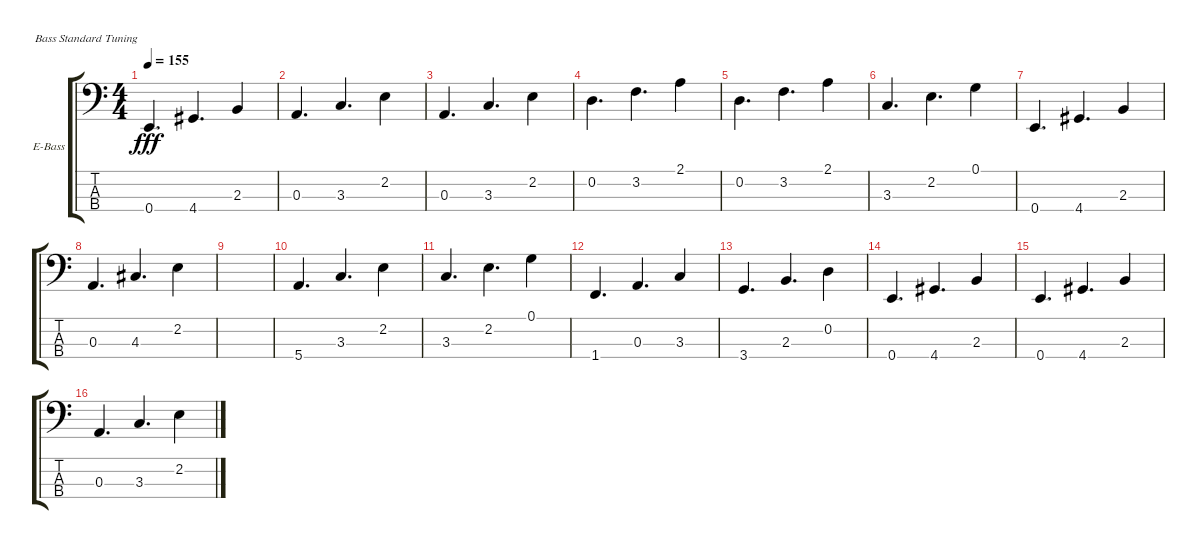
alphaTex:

\bracketExtendMode groupsimilarinstruments
\firstSystemTrackNameOrientation horizontal
\otherSystemsTrackNameOrientation horizontal
\track ("А. Андреев" "E-Bass") {instrument electricbasspick}
\staff {score tabs}
\tuning (G2 D2 A1 E1)
\ts (4 4)
\tempo 155
\clef f4
\ks c
0.4.4{d dy fff} 4.4.4{d} 2.3.4 |
0.3.4{d} 3.3.4{d} 2.2.4 |
0.3.4{d} 3.3.4{d} 2.2.4 |
0.2.4{d} 3.2.4{d} 2.1.4 |
0.2.4{d} 3.2.4{d} 2.1.4 |
3.3.4{d} 2.2.4{d} 0.1.4 |
0.4.4{d} 4.4.4{d} 2.3.4 |
0.3.4{d} 4.3.4{d} 2.2.4 |
|
5.4.4{d} 3.3.4{d} 2.2.4 |
3.3.4{d} 2.2.4{d} 0.1.4 |
1.4.4{d} 0.3.4{d} 3.3.4 |
3.4.4{d} 2.3.4{d} 0.2.4 |
0.4.4{d} 4.4.4{d} 2.3.4 |
0.4.4{d} 4.4.4{d} 2.3.4 |
0.3.4{d} 3.3.4{d} 2.2.4
